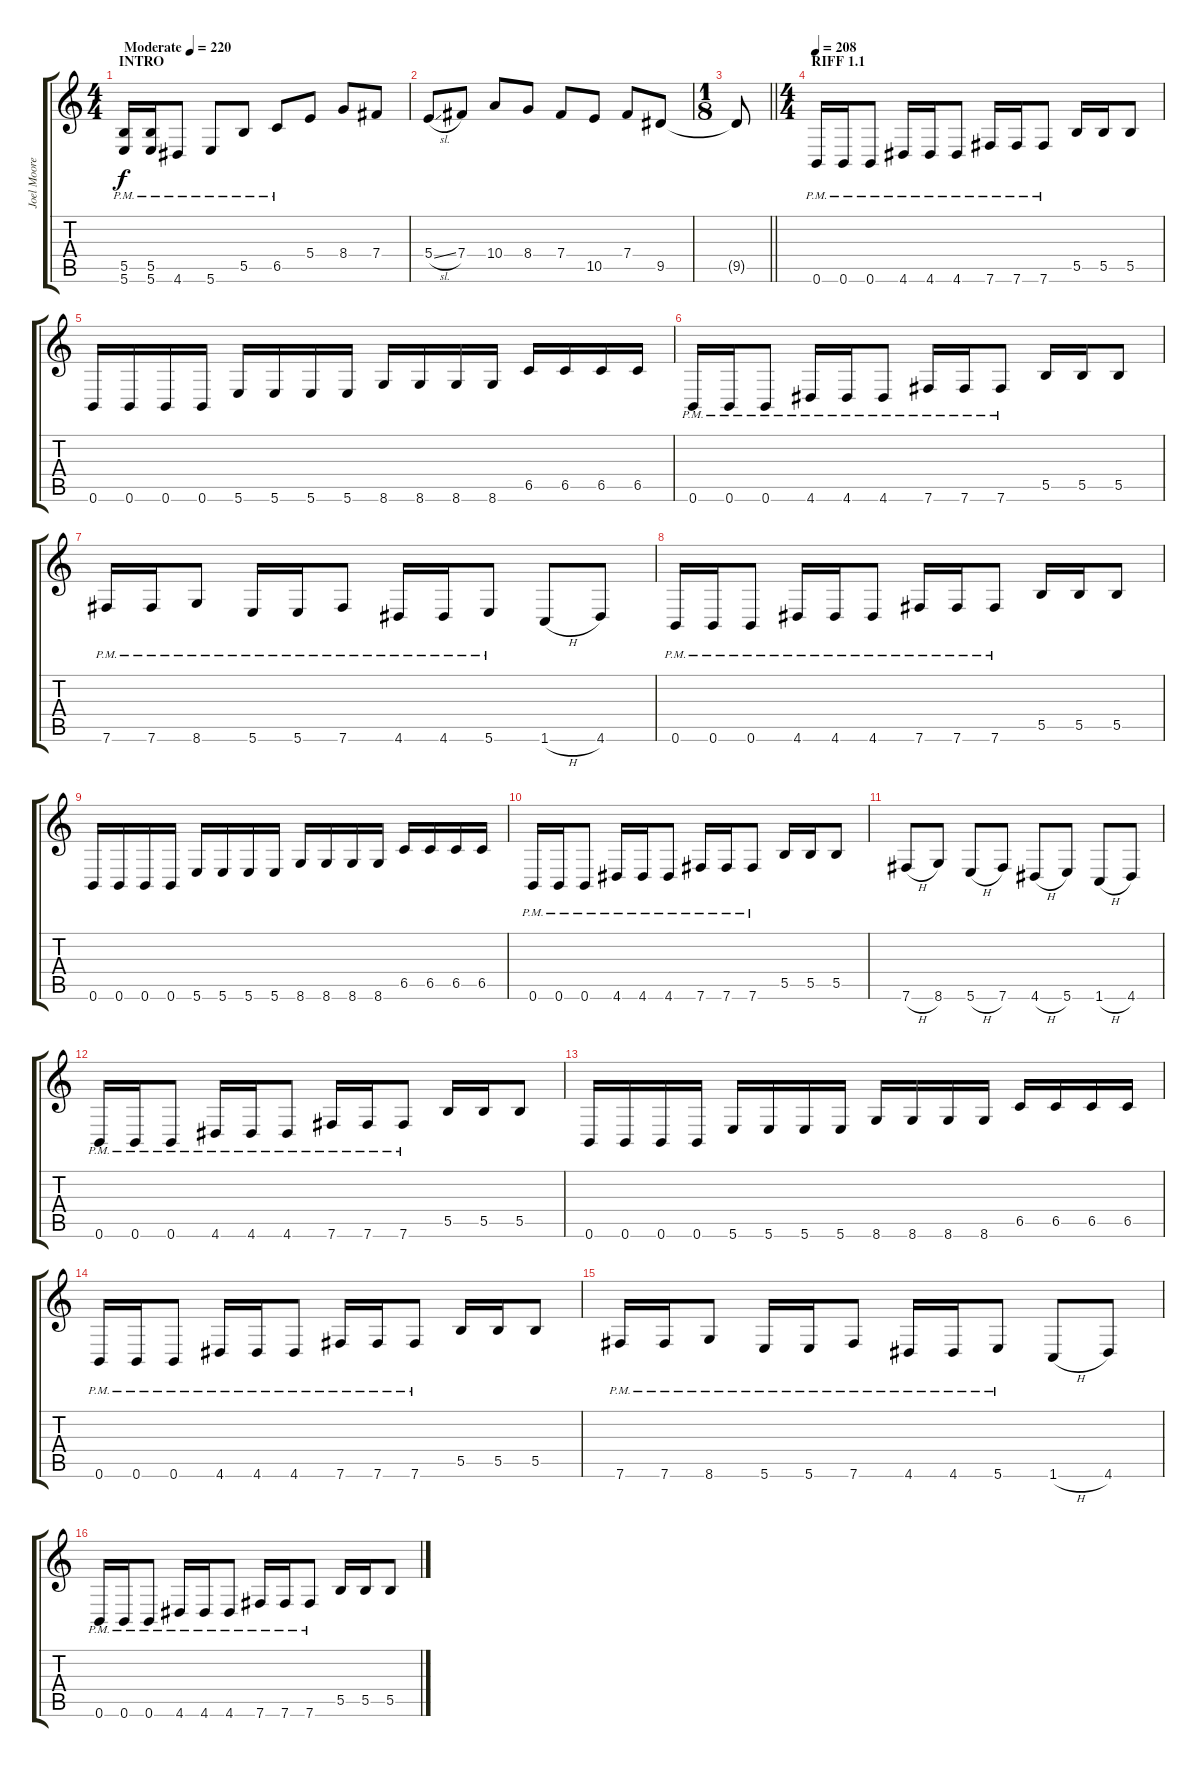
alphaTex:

\track ("Joel Moore (Rhythm)" "Joel Moore") {instrument overdrivenguitar}
\staff {score tabs}
\tuning (Db4 Ab3 E3 B2 Gb2 B1) {hide}
\ts (4 4)
\section ("" "INTRO")
\tempo (220 "Moderate")
\clef g2
\ks c
(5.5{pm} 5.6{pm}).16{dy f instrument overdrivenguitar} (5.5{pm} 5.6{pm}).16 4.6{pm}.8 5.6{pm}.8 5.5{pm}.8 6.5{pm}.8 5.4.8 8.4.8 7.4.8 |
5.4{sl}.8 7.4.8 10.4.8 8.4.8 7.4.8 10.5.8 7.4.8 9.5.8 |
\ts (1 8)
\barLineRight lightlight
9.5{t}.8 |
\ts (4 4)
\section ("" "RIFF 1.1")
\tempo 208
0.6{pm}.16 0.6{pm}.16 0.6{pm}.8 4.6{pm}.16 4.6{pm}.16 4.6{pm}.8 7.6{pm}.16 7.6{pm}.16 7.6{pm}.8 5.5.16 5.5.16 5.5.8 |
0.6.16 0.6.16 0.6.16 0.6.16 5.6.16 5.6.16 5.6.16 5.6.16 8.6.16 8.6.16 8.6.16 8.6.16 6.5.16 6.5.16 6.5.16 6.5.16 |
0.6{pm}.16 0.6{pm}.16 0.6{pm}.8 4.6{pm}.16 4.6{pm}.16 4.6{pm}.8 7.6{pm}.16 7.6{pm}.16 7.6{pm}.8 5.5.16 5.5.16 5.5.8 |
7.6{pm}.16 7.6{pm}.16 8.6{pm}.8 5.6{pm}.16 5.6{pm}.16 7.6{pm}.8 4.6{pm}.16 4.6{pm}.16 5.6{pm}.8 1.6{h}.8 4.6.8 |
0.6{pm}.16 0.6{pm}.16 0.6{pm}.8 4.6{pm}.16 4.6{pm}.16 4.6{pm}.8 7.6{pm}.16 7.6{pm}.16 7.6{pm}.8 5.5.16 5.5.16 5.5.8 |
0.6.16 0.6.16 0.6.16 0.6.16 5.6.16 5.6.16 5.6.16 5.6.16 8.6.16 8.6.16 8.6.16 8.6.16 6.5.16 6.5.16 6.5.16 6.5.16 |
0.6{pm}.16 0.6{pm}.16 0.6{pm}.8 4.6{pm}.16 4.6{pm}.16 4.6{pm}.8 7.6{pm}.16 7.6{pm}.16 7.6{pm}.8 5.5.16 5.5.16 5.5.8 |
7.6{h}.8 8.6.8 5.6{h}.8 7.6.8 4.6{h}.8 5.6.8 1.6{h}.8 4.6.8 |
0.6{pm}.16 0.6{pm}.16 0.6{pm}.8 4.6{pm}.16 4.6{pm}.16 4.6{pm}.8 7.6{pm}.16 7.6{pm}.16 7.6{pm}.8 5.5.16 5.5.16 5.5.8 |
0.6.16 0.6.16 0.6.16 0.6.16 5.6.16 5.6.16 5.6.16 5.6.16 8.6.16 8.6.16 8.6.16 8.6.16 6.5.16 6.5.16 6.5.16 6.5.16 |
0.6{pm}.16 0.6{pm}.16 0.6{pm}.8 4.6{pm}.16 4.6{pm}.16 4.6{pm}.8 7.6{pm}.16 7.6{pm}.16 7.6{pm}.8 5.5.16 5.5.16 5.5.8 |
7.6{pm}.16 7.6{pm}.16 8.6{pm}.8 5.6{pm}.16 5.6{pm}.16 7.6{pm}.8 4.6{pm}.16 4.6{pm}.16 5.6{pm}.8 1.6{h}.8 4.6.8 |
0.6{pm}.16 0.6{pm}.16 0.6{pm}.8 4.6{pm}.16 4.6{pm}.16 4.6{pm}.8 7.6{pm}.16 7.6{pm}.16 7.6{pm}.8 5.5.16 5.5.16 5.5.8
